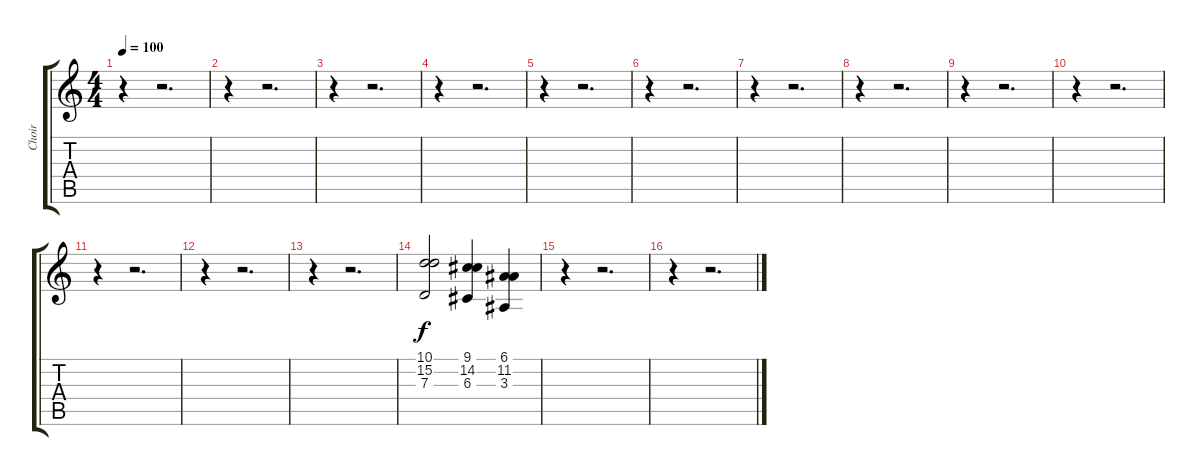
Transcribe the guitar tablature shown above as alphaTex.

\track ("Choir" "Choir") {instrument choiraahs}
\staff {score tabs}
\tuning (E4 B3 G3 D3 A2 E2) {hide}
\ts (4 4)
\tempo 100
\clef g2
\ks c
r.4{dy f} r.2{d} |
r.4 r.2{d} |
r.4 r.2{d} |
r.4 r.2{d} |
r.4 r.2{d} |
r.4 r.2{d} |
r.4 r.2{d} |
r.4 r.2{d} |
r.4 r.2{d} |
r.4 r.2{d} |
r.4 r.2{d} |
r.4 r.2{d} |
r.4 r.2{d} |
(10.1 15.2 7.3).2 (9.1 14.2 6.3).4 (6.1 11.2 3.3).4 |
r.4 r.2{d} |
r.4 r.2{d}
